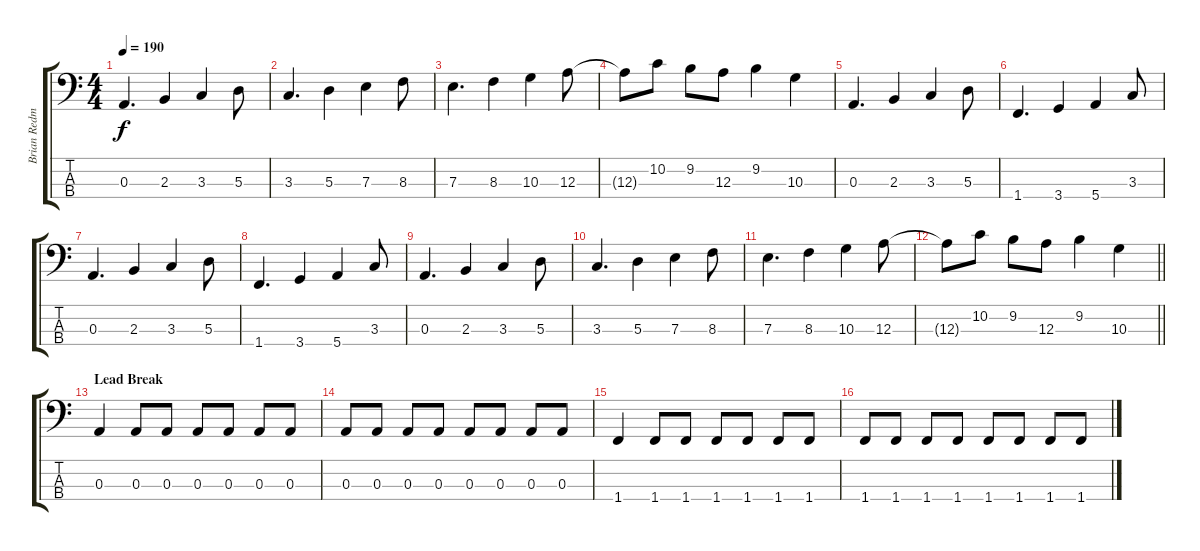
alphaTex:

\track ("Brian Redman" "Brian Redm") {instrument electricbassfinger}
\staff {score tabs}
\tuning (G2 D2 A1 E1) {hide}
\ts (4 4)
\tempo 190
\clef f4
\ks c
0.3.4{d dy f} 2.3.4 3.3.4 5.3.8 |
3.3.4{d} 5.3.4 7.3.4 8.3.8 |
7.3.4{d} 8.3.4 10.3.4 12.3.8 |
12.3{t}.8 10.2.8 9.2.8 12.3.8 9.2.4 10.3.4 |
0.3.4{d} 2.3.4 3.3.4 5.3.8 |
1.4.4{d} 3.4.4 5.4.4 3.3.8 |
0.3.4{d} 2.3.4 3.3.4 5.3.8 |
1.4.4{d} 3.4.4 5.4.4 3.3.8 |
0.3.4{d} 2.3.4 3.3.4 5.3.8 |
3.3.4{d} 5.3.4 7.3.4 8.3.8 |
7.3.4{d} 8.3.4 10.3.4 12.3.8 |
\barLineRight lightlight
12.3{t}.8 10.2.8 9.2.8 12.3.8 9.2.4 10.3.4 |
\section ("" "Lead Break")
0.3.4 0.3.8 0.3.8 0.3.8 0.3.8 0.3.8 0.3.8 |
0.3.8 0.3.8 0.3.8 0.3.8 0.3.8 0.3.8 0.3.8 0.3.8 |
1.4.4 1.4.8 1.4.8 1.4.8 1.4.8 1.4.8 1.4.8 |
1.4.8 1.4.8 1.4.8 1.4.8 1.4.8 1.4.8 1.4.8 1.4.8
